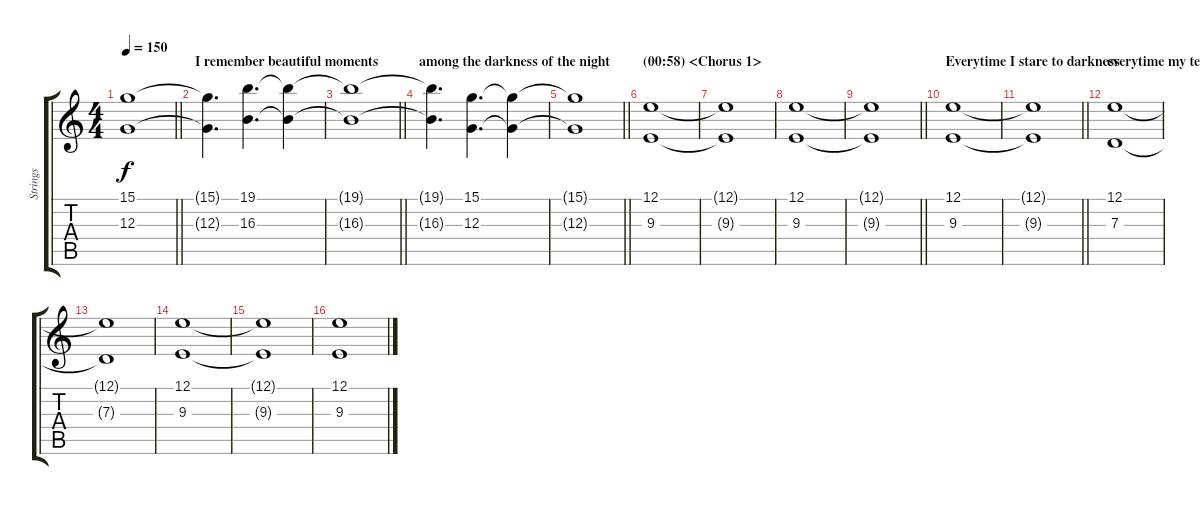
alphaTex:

\track ("Strings" "Strings") {instrument stringensemble2}
\staff {score tabs}
\tuning (E4 B3 G3 D3 A2 E2) {hide}
\ts (4 4)
\tempo 150
\clef g2
\barLineRight lightlight
\ks c
(15.1{t} 12.3{t}).1{dy f} |
\section ("" "I remember beautiful moments")
(15.1{t} 12.3{t}).4{d} (19.1 16.3).4{d} (19.1{t} 16.3{t}).4 |
\barLineRight lightlight
(19.1{t} 16.3{t}).1 |
\section ("" "among the darkness of the night")
(19.1{t} 16.3{t}).4{d} (15.1 12.3).4{d} (15.1{t} 12.3{t}).4 |
\barLineRight lightlight
(15.1{t} 12.3{t}).1 |
\section ("" "(00:58) <Chorus 1>")
(12.1 9.3).1 |
(12.1{t} 9.3{t}).1 |
(12.1 9.3).1 |
\barLineRight lightlight
(12.1{t} 9.3{t}).1 |
\section ("" "Everytime I stare to darkness")
(12.1 9.3).1 |
\barLineRight lightlight
(12.1{t} 9.3{t}).1 |
\section ("" "everytime my tears will disappear")
(12.1 7.3).1 |
(12.1{t} 7.3{t}).1 |
(12.1 9.3).1 |
(12.1{t} 9.3{t}).1 |
(12.1 9.3).1
